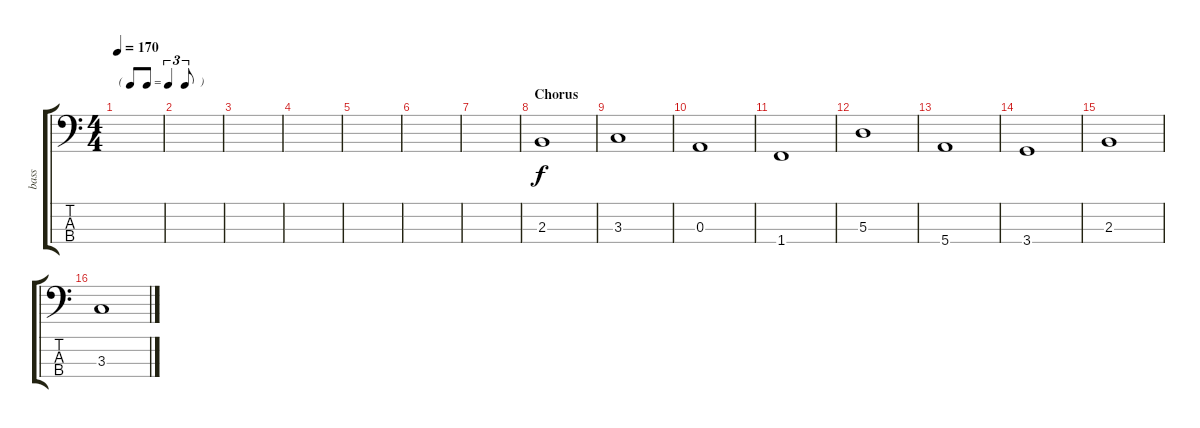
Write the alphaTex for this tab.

\track ("bass" "bass") {instrument electricbassfinger}
\staff {score tabs}
\tuning (G2 D2 A1 E1) {hide}
\ts (4 4)
\tf triplet8th
\tempo 170
\clef f4
\ks c
|
|
|
|
|
|
|
\section ("" "Chorus")
2.3.1 |
3.3.1 |
0.3.1 |
1.4.1 |
5.3.1 |
5.4.1 |
3.4.1 |
2.3.1 |
3.3.1
